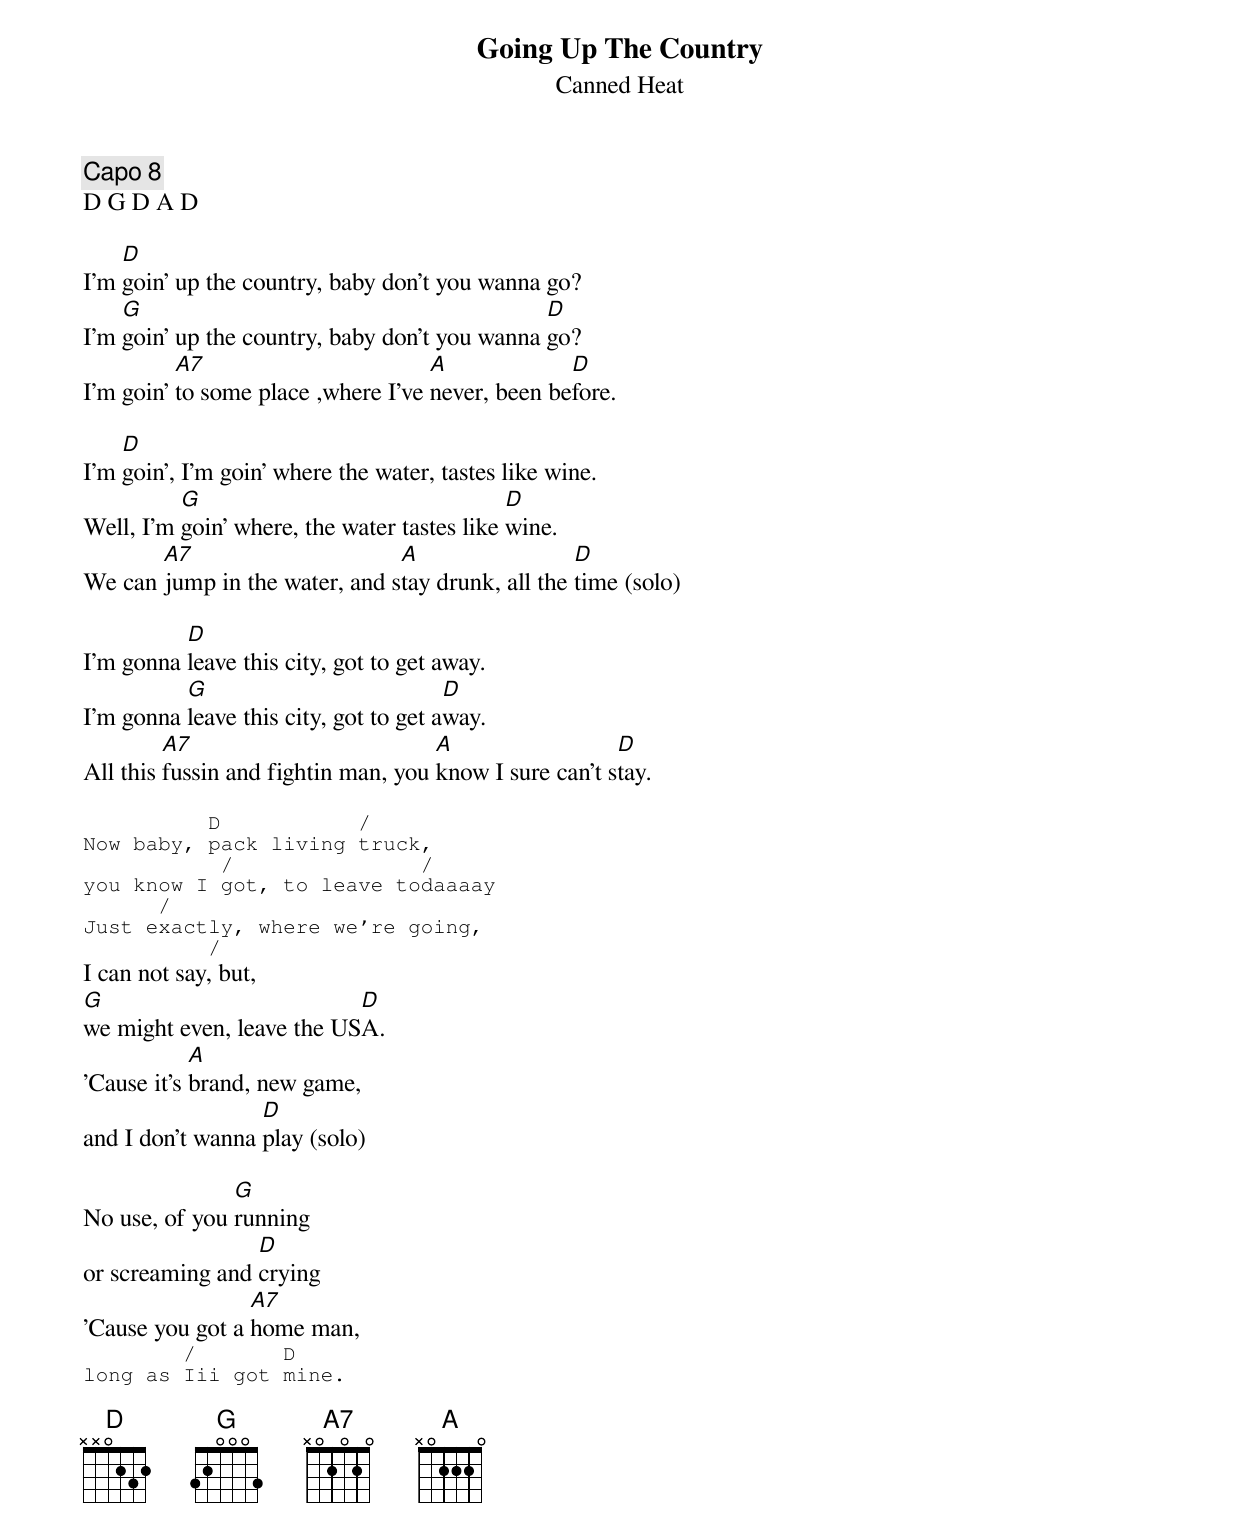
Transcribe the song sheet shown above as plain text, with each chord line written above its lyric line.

Going Up The Country
Canned Heat

Capo 8
D G D A D

    D
I'm goin' up the country, baby don't you wanna go?
    G                                          D
I'm goin' up the country, baby don't you wanna go?
          A7                        A             D
I'm goin' to some place ,where I've never, been before.

    D
I'm goin', I'm goin' where the water, tastes like wine.
          G                                  D
Well, I'm goin' where, the water tastes like wine.
       A7                      A                  D
We can jump in the water, and stay drunk, all the time (solo)

          D
I'm gonna leave this city, got to get away.
          G                            D
I'm gonna leave this city, got to get away.
         A7                          A                  D
All this fussin and fightin man, you know I sure can't stay.

          D           /
Now baby, pack living truck,
           /               /
you know I got, to leave todaaaay
      /
Just exactly, where we're going,
          /
I can not say, but,
G                          D
we might even, leave the USA.
            A
'Cause it's brand, new game,
                  D
and I don't wanna play (solo)

               G
No use, of you running
                 D
or screaming and crying
                 A7
'Cause you got a home man,
        /       D
long as Iii got mine.
